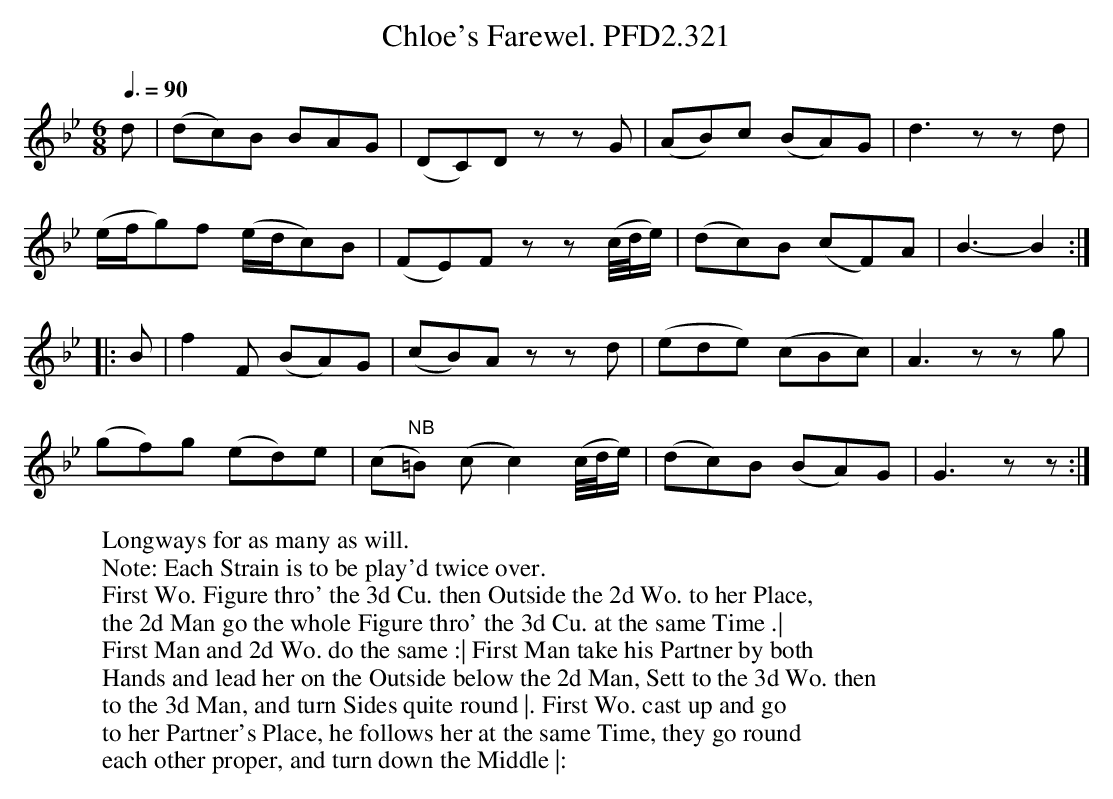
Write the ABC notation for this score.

X:1
T:Chloe's Farewel. PFD2.321
M:6/8
L:1/8
W:Longways for as many as will.
W:Note: Each Strain is to be play'd twice over.
W:First Wo. Figure thro' the 3d Cu. then Outside the 2d Wo. to her Place,
W:the 2d Man go the whole Figure thro' the 3d Cu. at the same Time .|
W:First Man and 2d Wo. do the same :| First Man take his Partner by both
W:Hands and lead her on the Outside below the 2d Man, Sett to the 3d Wo. then
W:to the 3d Man, and turn Sides quite round |. First Wo. cast up and go
W:to her Partner's Place, he follows her at the same Time, they go round
W:each other proper, and turn down the Middle |:
Q:3/8=90
K:Gm
d | (dc)B BAG | (DC)D zzG | (AB)c (BA)G | d3 zzd |
(e/f/g)f (e/d/c)B | (FE)F zz(c//d//e/) | (dc)B (cF)A | B3- B2 :|
|: B | f2F (BA)G | (cB)A zzd | (ede) (cBc) | A3 zzg |
(gf)g (ed)e | (c"NB"=B) (c c2) (c//d//e/) | (dc)B (BA)G | G3 zz :|
